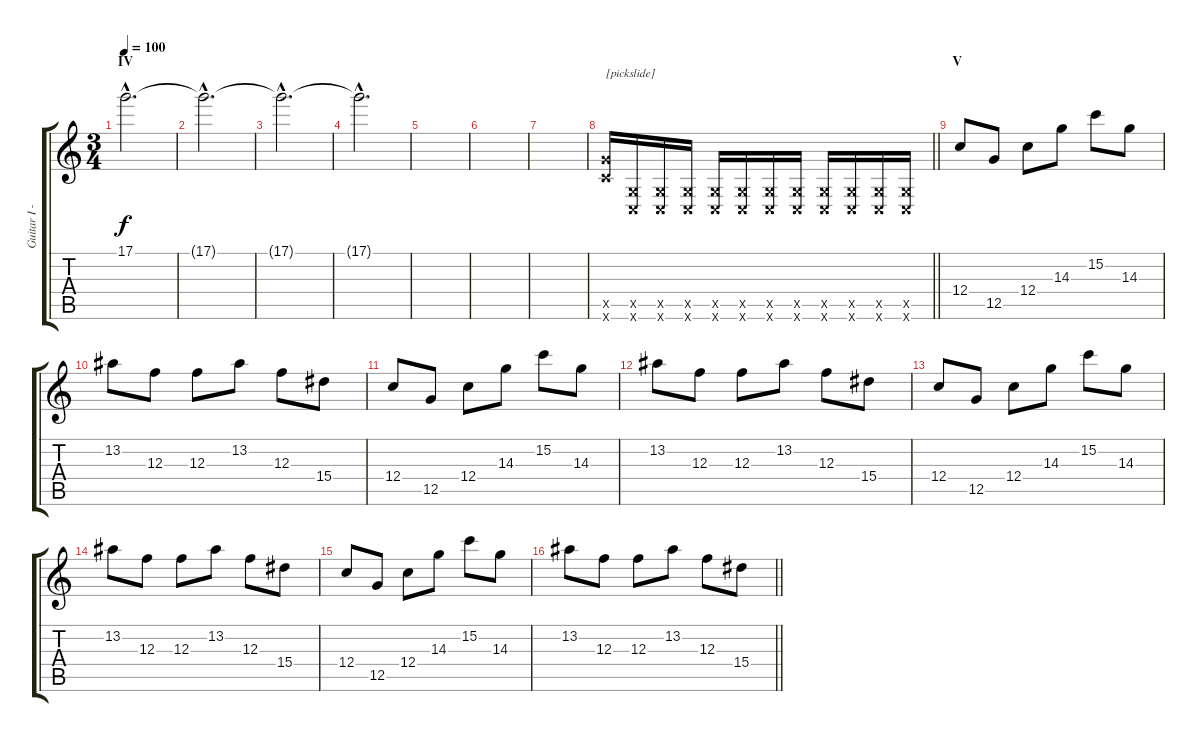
\track ("Guitar I - Distortion" "Guitar I -") {instrument distortionguitar}
\staff {score tabs}
\tuning (D4 A3 F3 C3 G2 C2) {hide}
\ts (3 4)
\section ("" "IV")
\tempo 100
\clef g2
\ks c
17.1{hac}.2{d dy f volume 4} |
17.1{hac t}.2{d} |
17.1{hac t}.2{d} |
17.1{hac t}.2{d} |
|
|
|
\barLineRight lightlight
(12.5{x} 12.6{x}).16{txt "[pickslide]"} (0.5{x} 0.6{x}).16 (0.5{x} 0.6{x}).16 (0.5{x} 0.6{x}).16 (0.5{x} 0.6{x}).16 (0.5{x} 0.6{x}).16 (0.5{x} 0.6{x}).16 (0.5{x} 0.6{x}).16 (0.5{x} 0.6{x}).16 (0.5{x} 0.6{x}).16 (0.5{x} 0.6{x}).16 (0.5{x} 0.6{x}).16 |
\section ("" "V")
12.4.8 12.5.8 12.4.8 14.3.8 15.2.8 14.3.8 |
13.2.8 12.3.8 12.3.8 13.2.8 12.3.8 15.4.8 |
12.4.8 12.5.8 12.4.8 14.3.8 15.2.8 14.3.8 |
13.2.8 12.3.8 12.3.8 13.2.8 12.3.8 15.4.8 |
12.4.8 12.5.8 12.4.8 14.3.8 15.2.8 14.3.8 |
13.2.8 12.3.8 12.3.8 13.2.8 12.3.8 15.4.8 |
12.4.8 12.5.8 12.4.8 14.3.8 15.2.8 14.3.8 |
\barLineRight lightlight
13.2.8 12.3.8 12.3.8 13.2.8 12.3.8 15.4.8
